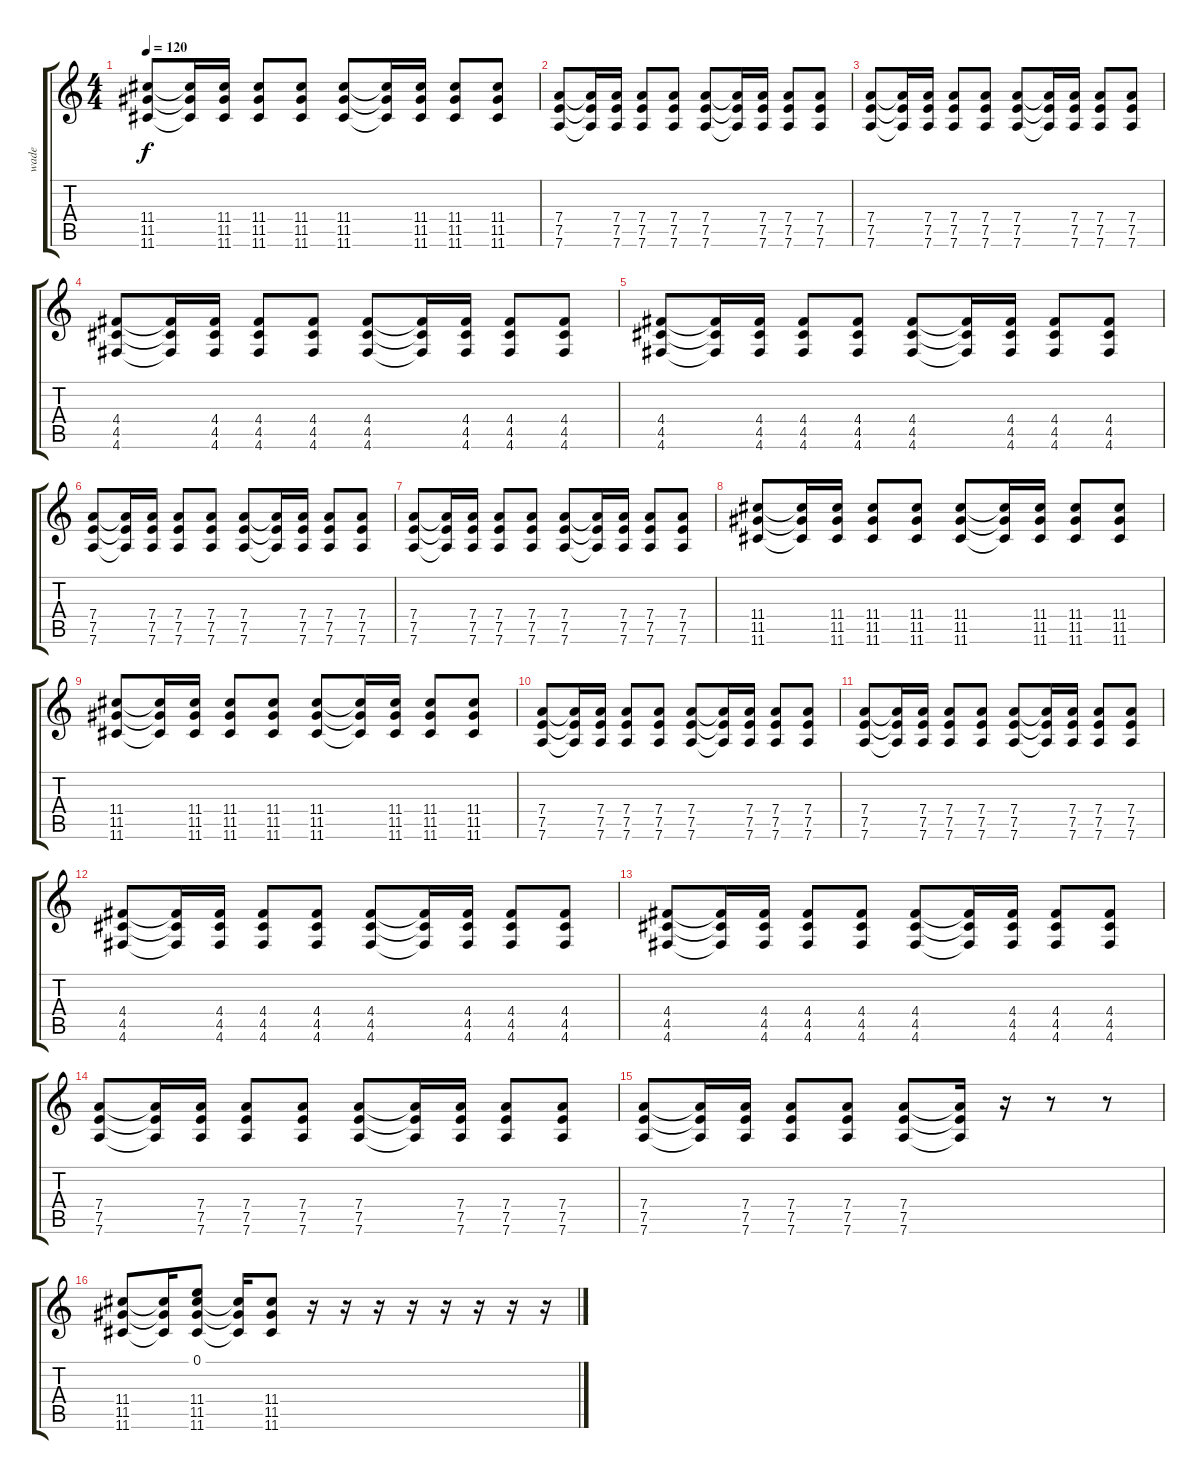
\track ("wade" "wade") {instrument overdrivenguitar}
\staff {score tabs}
\tuning (E4 B3 G3 D3 A2 D2) {hide}
\ts (4 4)
\tempo 120
\clef g2
\ks c
(11.4 11.5 11.6).8{dy f} (11.4{t} 11.5{t} 11.6{t}).16 (11.4 11.5 11.6).16 (11.4 11.5 11.6).8 (11.4 11.5 11.6).8 (11.4 11.5 11.6).8 (11.4{t} 11.5{t} 11.6{t}).16 (11.4 11.5 11.6).16 (11.4 11.5 11.6).8 (11.4 11.5 11.6).8 |
(7.4 7.5 7.6).8 (7.4{t} 7.5{t} 7.6{t}).16 (7.4 7.5 7.6).16 (7.4 7.5 7.6).8 (7.4 7.5 7.6).8 (7.4 7.5 7.6).8 (7.4{t} 7.5{t} 7.6{t}).16 (7.4 7.5 7.6).16 (7.4 7.5 7.6).8 (7.4 7.5 7.6).8 |
(7.4 7.5 7.6).8 (7.4{t} 7.5{t} 7.6{t}).16 (7.4 7.5 7.6).16 (7.4 7.5 7.6).8 (7.4 7.5 7.6).8 (7.4 7.5 7.6).8 (7.4{t} 7.5{t} 7.6{t}).16 (7.4 7.5 7.6).16 (7.4 7.5 7.6).8 (7.4 7.5 7.6).8 |
(4.4 4.5 4.6).8 (4.4{t} 4.5{t} 4.6{t}).16 (4.4 4.5 4.6).16 (4.4 4.5 4.6).8 (4.4 4.5 4.6).8 (4.4 4.5 4.6).8 (4.4{t} 4.5{t} 4.6{t}).16 (4.4 4.5 4.6).16 (4.4 4.5 4.6).8 (4.4 4.5 4.6).8 |
(4.4 4.5 4.6).8 (4.4{t} 4.5{t} 4.6{t}).16 (4.4 4.5 4.6).16 (4.4 4.5 4.6).8 (4.4 4.5 4.6).8 (4.4 4.5 4.6).8 (4.4{t} 4.5{t} 4.6{t}).16 (4.4 4.5 4.6).16 (4.4 4.5 4.6).8 (4.4 4.5 4.6).8 |
(7.4 7.5 7.6).8 (7.4{t} 7.5{t} 7.6{t}).16 (7.4 7.5 7.6).16 (7.4 7.5 7.6).8 (7.4 7.5 7.6).8 (7.4 7.5 7.6).8 (7.4{t} 7.5{t} 7.6{t}).16 (7.4 7.5 7.6).16 (7.4 7.5 7.6).8 (7.4 7.5 7.6).8 |
(7.4 7.5 7.6).8 (7.4{t} 7.5{t} 7.6{t}).16 (7.4 7.5 7.6).16 (7.4 7.5 7.6).8 (7.4 7.5 7.6).8 (7.4 7.5 7.6).8 (7.4{t} 7.5{t} 7.6{t}).16 (7.4 7.5 7.6).16 (7.4 7.5 7.6).8 (7.4 7.5 7.6).8 |
(11.4 11.5 11.6).8 (11.4{t} 11.5{t} 11.6{t}).16 (11.4 11.5 11.6).16 (11.4 11.5 11.6).8 (11.4 11.5 11.6).8 (11.4 11.5 11.6).8 (11.4{t} 11.5{t} 11.6{t}).16 (11.4 11.5 11.6).16 (11.4 11.5 11.6).8 (11.4 11.5 11.6).8 |
(11.4 11.5 11.6).8 (11.4{t} 11.5{t} 11.6{t}).16 (11.4 11.5 11.6).16 (11.4 11.5 11.6).8 (11.4 11.5 11.6).8 (11.4 11.5 11.6).8 (11.4{t} 11.5{t} 11.6{t}).16 (11.4 11.5 11.6).16 (11.4 11.5 11.6).8 (11.4 11.5 11.6).8 |
(7.4 7.5 7.6).8 (7.4{t} 7.5{t} 7.6{t}).16 (7.4 7.5 7.6).16 (7.4 7.5 7.6).8 (7.4 7.5 7.6).8 (7.4 7.5 7.6).8 (7.4{t} 7.5{t} 7.6{t}).16 (7.4 7.5 7.6).16 (7.4 7.5 7.6).8 (7.4 7.5 7.6).8 |
(7.4 7.5 7.6).8 (7.4{t} 7.5{t} 7.6{t}).16 (7.4 7.5 7.6).16 (7.4 7.5 7.6).8 (7.4 7.5 7.6).8 (7.4 7.5 7.6).8 (7.4{t} 7.5{t} 7.6{t}).16 (7.4 7.5 7.6).16 (7.4 7.5 7.6).8 (7.4 7.5 7.6).8 |
(4.4 4.5 4.6).8 (4.4{t} 4.5{t} 4.6{t}).16 (4.4 4.5 4.6).16 (4.4 4.5 4.6).8 (4.4 4.5 4.6).8 (4.4 4.5 4.6).8 (4.4{t} 4.5{t} 4.6{t}).16 (4.4 4.5 4.6).16 (4.4 4.5 4.6).8 (4.4 4.5 4.6).8 |
(4.4 4.5 4.6).8 (4.4{t} 4.5{t} 4.6{t}).16 (4.4 4.5 4.6).16 (4.4 4.5 4.6).8 (4.4 4.5 4.6).8 (4.4 4.5 4.6).8 (4.4{t} 4.5{t} 4.6{t}).16 (4.4 4.5 4.6).16 (4.4 4.5 4.6).8 (4.4 4.5 4.6).8 |
(7.4 7.5 7.6).8 (7.4{t} 7.5{t} 7.6{t}).16 (7.4 7.5 7.6).16 (7.4 7.5 7.6).8 (7.4 7.5 7.6).8 (7.4 7.5 7.6).8 (7.4{t} 7.5{t} 7.6{t}).16 (7.4 7.5 7.6).16 (7.4 7.5 7.6).8 (7.4 7.5 7.6).8 |
(7.4 7.5 7.6).8 (7.4{t} 7.5{t} 7.6{t}).16 (7.4 7.5 7.6).16 (7.4 7.5 7.6).8 (7.4 7.5 7.6).8 (7.4 7.5 7.6).8 (7.4{t} 7.5{t} 7.6{t}).16 r.16 r.8 r.8 |
(11.4 11.5 11.6).8 (11.4{t} 11.5{t} 11.6{t}).16 (0.1 11.4 11.5 11.6).8 (11.4{t} 11.5{t} 11.6{t}).16 (11.4 11.5 11.6).8 r.16 r.16 r.16 r.16 r.16 r.16 r.16 r.16
